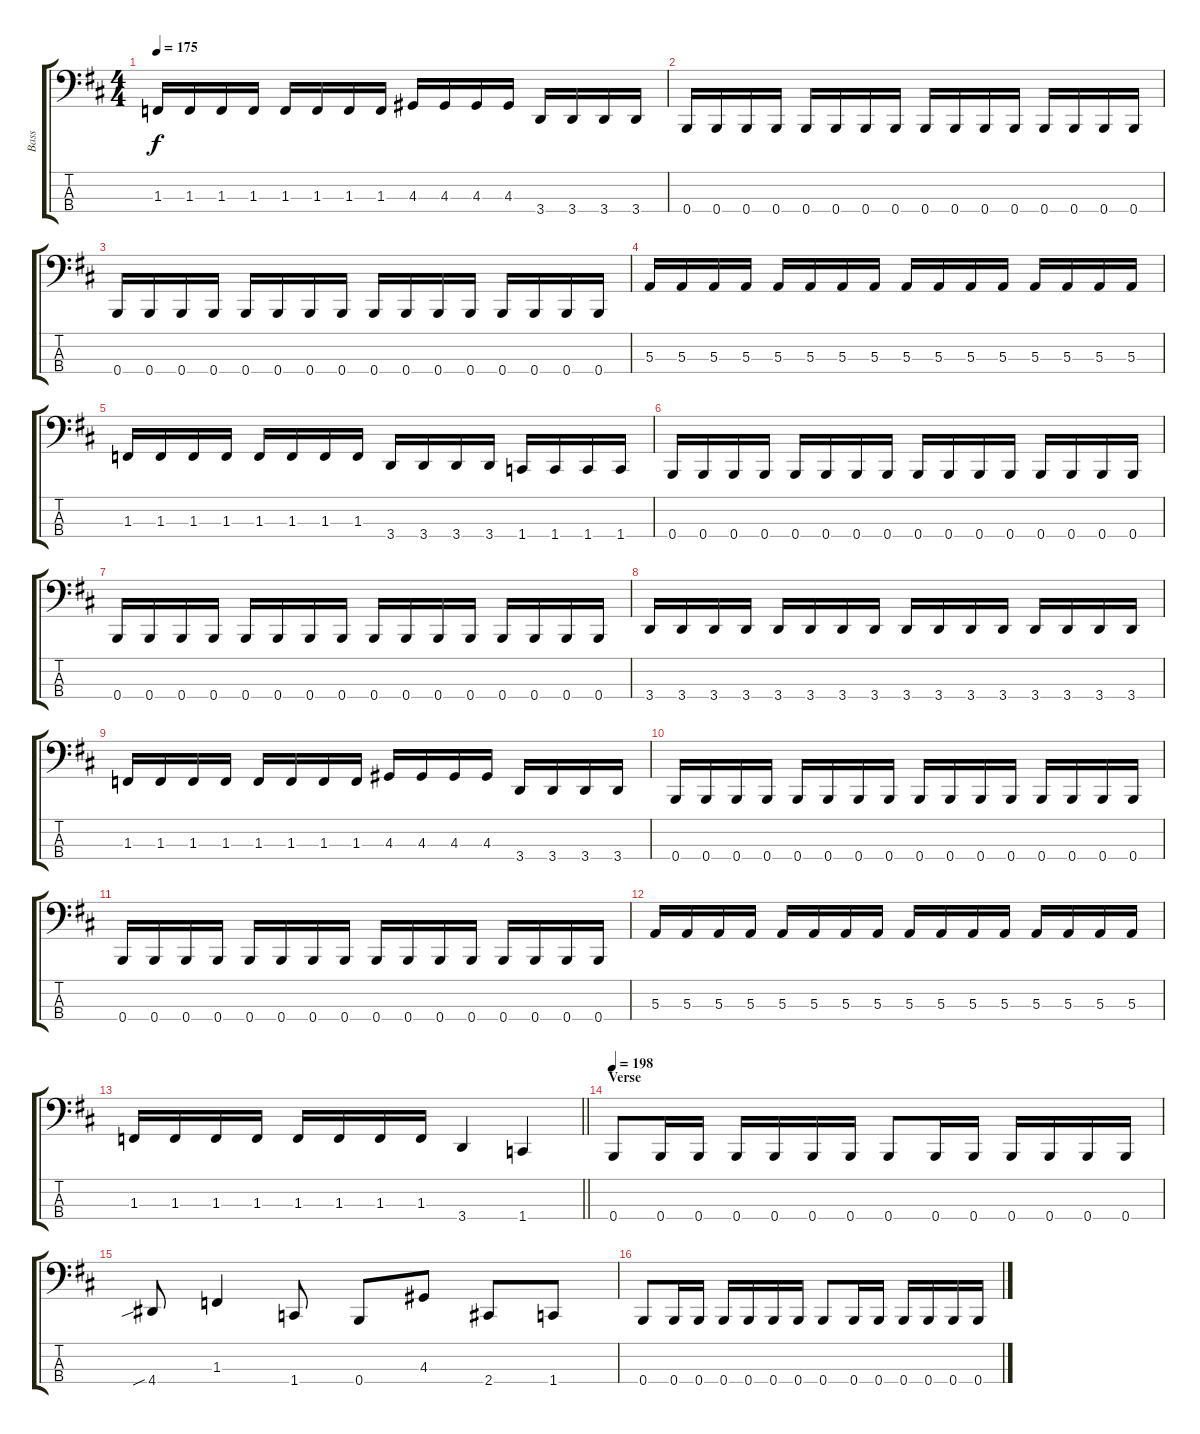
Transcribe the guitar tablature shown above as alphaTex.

\track ("Bass " "Bass ") {instrument electricbassfinger}
\staff {score tabs}
\tuning (D2 A1 E1 B0) {hide}
\ts (4 4)
\tempo 175
\clef f4
\ks d
1.3.16{dy f} 1.3.16 1.3.16 1.3.16 1.3.16 1.3.16 1.3.16 1.3.16 4.3.16 4.3.16 4.3.16 4.3.16 3.4.16 3.4.16 3.4.16 3.4.16 |
0.4.16 0.4.16 0.4.16 0.4.16 0.4.16 0.4.16 0.4.16 0.4.16 0.4.16 0.4.16 0.4.16 0.4.16 0.4.16 0.4.16 0.4.16 0.4.16 |
0.4.16 0.4.16 0.4.16 0.4.16 0.4.16 0.4.16 0.4.16 0.4.16 0.4.16 0.4.16 0.4.16 0.4.16 0.4.16 0.4.16 0.4.16 0.4.16 |
5.3.16 5.3.16 5.3.16 5.3.16 5.3.16 5.3.16 5.3.16 5.3.16 5.3.16 5.3.16 5.3.16 5.3.16 5.3.16 5.3.16 5.3.16 5.3.16 |
1.3.16 1.3.16 1.3.16 1.3.16 1.3.16 1.3.16 1.3.16 1.3.16 3.4.16 3.4.16 3.4.16 3.4.16 1.4.16 1.4.16 1.4.16 1.4.16 |
0.4.16 0.4.16 0.4.16 0.4.16 0.4.16 0.4.16 0.4.16 0.4.16 0.4.16 0.4.16 0.4.16 0.4.16 0.4.16 0.4.16 0.4.16 0.4.16 |
0.4.16 0.4.16 0.4.16 0.4.16 0.4.16 0.4.16 0.4.16 0.4.16 0.4.16 0.4.16 0.4.16 0.4.16 0.4.16 0.4.16 0.4.16 0.4.16 |
3.4.16 3.4.16 3.4.16 3.4.16 3.4.16 3.4.16 3.4.16 3.4.16 3.4.16 3.4.16 3.4.16 3.4.16 3.4.16 3.4.16 3.4.16 3.4.16 |
1.3.16 1.3.16 1.3.16 1.3.16 1.3.16 1.3.16 1.3.16 1.3.16 4.3.16 4.3.16 4.3.16 4.3.16 3.4.16 3.4.16 3.4.16 3.4.16 |
0.4.16 0.4.16 0.4.16 0.4.16 0.4.16 0.4.16 0.4.16 0.4.16 0.4.16 0.4.16 0.4.16 0.4.16 0.4.16 0.4.16 0.4.16 0.4.16 |
0.4.16 0.4.16 0.4.16 0.4.16 0.4.16 0.4.16 0.4.16 0.4.16 0.4.16 0.4.16 0.4.16 0.4.16 0.4.16 0.4.16 0.4.16 0.4.16 |
5.3.16 5.3.16 5.3.16 5.3.16 5.3.16 5.3.16 5.3.16 5.3.16 5.3.16 5.3.16 5.3.16 5.3.16 5.3.16 5.3.16 5.3.16 5.3.16 |
\barLineRight lightlight
1.3.16 1.3.16 1.3.16 1.3.16 1.3.16 1.3.16 1.3.16 1.3.16 3.4.4 1.4.4 |
\section ("" "Verse ")
\tempo 198
0.4.8 0.4.16 0.4.16 0.4.16 0.4.16 0.4.16 0.4.16 0.4.8 0.4.16 0.4.16 0.4.16 0.4.16 0.4.16 0.4.16 |
4.4{sib}.8 1.3.4 1.4.8 0.4.8 4.3.8 2.4.8 1.4.8 |
0.4.8 0.4.16 0.4.16 0.4.16 0.4.16 0.4.16 0.4.16 0.4.8 0.4.16 0.4.16 0.4.16 0.4.16 0.4.16 0.4.16
